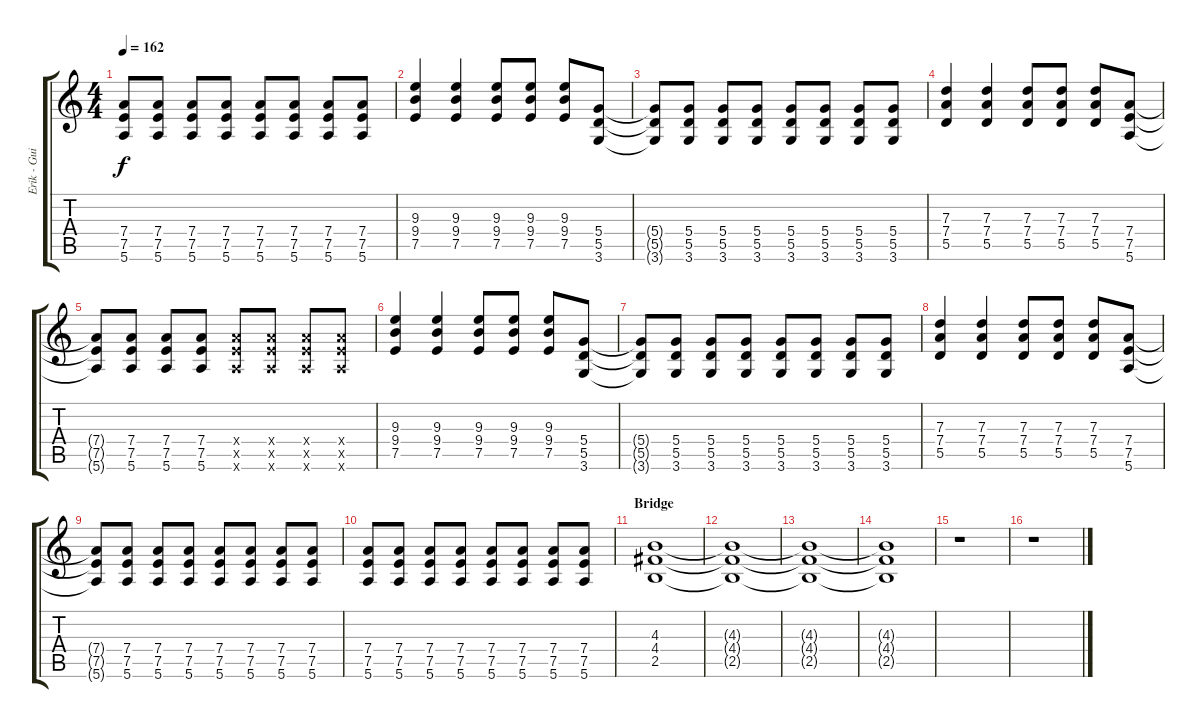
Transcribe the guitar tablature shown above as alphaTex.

\track ("Erik - Guitar 1" "Erik - Gui") {instrument distortionguitar}
\staff {score tabs}
\tuning (E4 B3 G3 D3 A2 E2) {hide}
\ts (4 4)
\tempo 162
\clef g2
\ks c
(7.4{t} 7.5{t} 5.6{t}).8{dy f} (7.4 7.5 5.6).8 (7.4 7.5 5.6).8 (7.4 7.5 5.6).8 (7.4 7.5 5.6).8 (7.4 7.5 5.6).8 (7.4 7.5 5.6).8 (7.4 7.5 5.6).8 |
(9.3 9.4 7.5).4 (9.3 9.4 7.5).4 (9.3 9.4 7.5).8 (9.3 9.4 7.5).8 (9.3 9.4 7.5).8 (5.4 5.5 3.6).8 |
(5.4{t} 5.5{t} 3.6{t}).8 (5.4 5.5 3.6).8 (5.4 5.5 3.6).8 (5.4 5.5 3.6).8 (5.4 5.5 3.6).8 (5.4 5.5 3.6).8 (5.4 5.5 3.6).8 (5.4 5.5 3.6).8 |
(7.3 7.4 5.5).4 (7.3 7.4 5.5).4 (7.3 7.4 5.5).8 (7.3 7.4 5.5).8 (7.3 7.4 5.5).8 (7.4 7.5 5.6).8 |
(7.4{t} 7.5{t} 5.6{t}).8 (7.4 7.5 5.6).8 (7.4 7.5 5.6).8 (7.4 7.5 5.6).8 (7.4{x} 7.5{x} 5.6{x}).8 (7.4{x} 7.5{x} 5.6{x}).8 (7.4{x} 7.5{x} 5.6{x}).8 (7.4{x} 7.5{x} 5.6{x}).8 |
(9.3 9.4 7.5).4 (9.3 9.4 7.5).4 (9.3 9.4 7.5).8 (9.3 9.4 7.5).8 (9.3 9.4 7.5).8 (5.4 5.5 3.6).8 |
(5.4{t} 5.5{t} 3.6{t}).8 (5.4 5.5 3.6).8 (5.4 5.5 3.6).8 (5.4 5.5 3.6).8 (5.4 5.5 3.6).8 (5.4 5.5 3.6).8 (5.4 5.5 3.6).8 (5.4 5.5 3.6).8 |
(7.3 7.4 5.5).4 (7.3 7.4 5.5).4 (7.3 7.4 5.5).8 (7.3 7.4 5.5).8 (7.3 7.4 5.5).8 (7.4 7.5 5.6).8 |
(7.4{t} 7.5{t} 5.6{t}).8 (7.4 7.5 5.6).8 (7.4 7.5 5.6).8 (7.4 7.5 5.6).8 (7.4 7.5 5.6).8 (7.4 7.5 5.6).8 (7.4 7.5 5.6).8 (7.4 7.5 5.6).8 |
(7.4 7.5 5.6).8 (7.4 7.5 5.6).8 (7.4 7.5 5.6).8 (7.4 7.5 5.6).8 (7.4 7.5 5.6).8 (7.4 7.5 5.6).8 (7.4 7.5 5.6).8 (7.4 7.5 5.6).8 |
\section ("" "Bridge")
(4.3 4.4 2.5).1{volume 0} |
(4.3{t} 4.4{t} 2.5{t}).1 |
(4.3{t} 4.4{t} 2.5{t}).1 |
(4.3{t} 4.4{t} 2.5{t}).1 |
r.1 |
r.1
